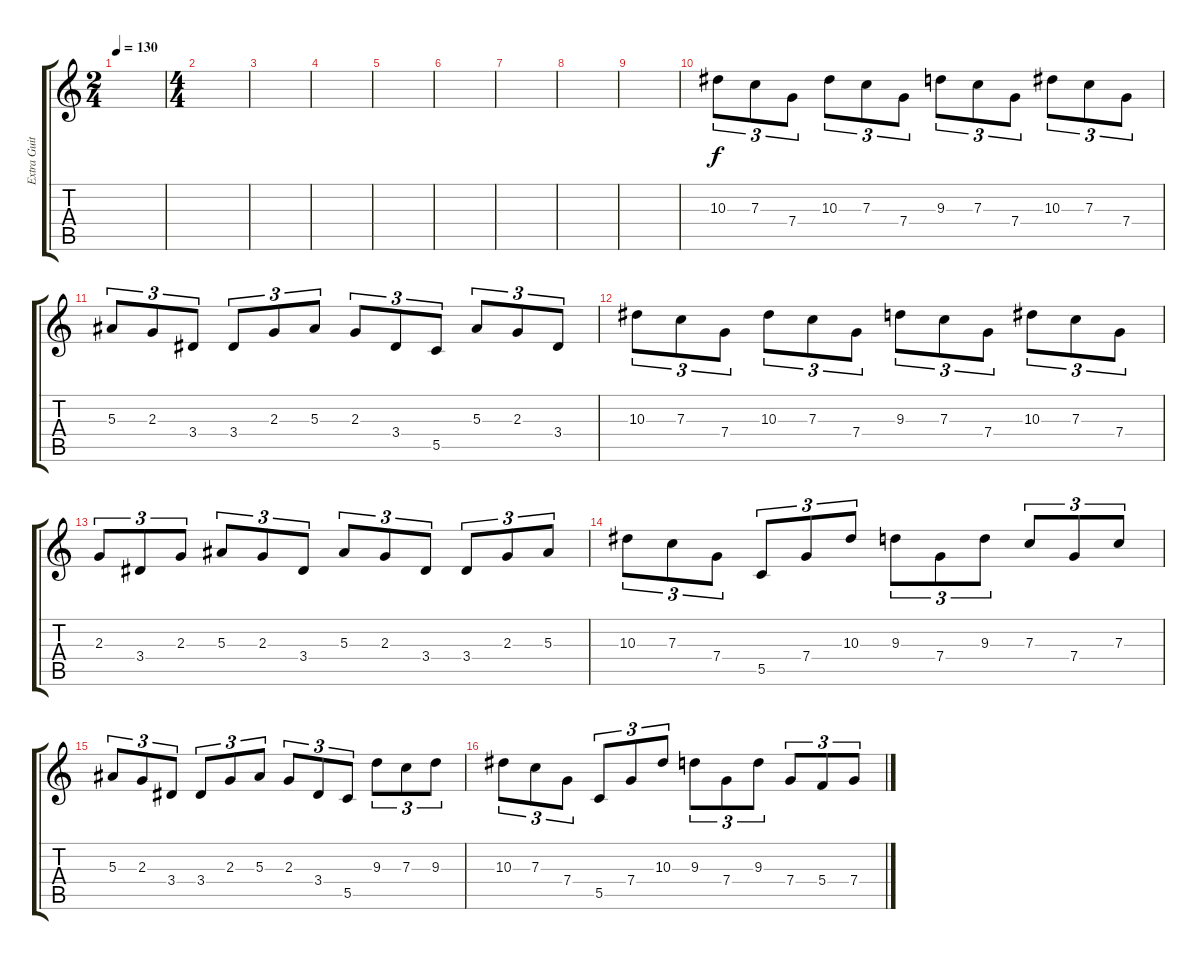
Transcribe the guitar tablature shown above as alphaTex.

\track ("Extra Guitar #1" "Extra Guit") {instrument distortionguitar}
\staff {score tabs}
\tuning (D4 A3 F3 C3 G2 C2) {hide}
\ts (2 4)
\tempo 130
\clef g2
\ks c
|
\ts (4 4)
|
|
|
|
|
|
|
|
10.3.8{tu (3 2) volume 11} 7.3.8{tu (3 2)} 7.4.8{tu (3 2)} 10.3.8{tu (3 2)} 7.3.8{tu (3 2)} 7.4.8{tu (3 2)} 9.3.8{tu (3 2)} 7.3.8{tu (3 2)} 7.4.8{tu (3 2)} 10.3.8{tu (3 2)} 7.3.8{tu (3 2)} 7.4.8{tu (3 2)} |
5.3.8{tu (3 2)} 2.3.8{tu (3 2)} 3.4.8{tu (3 2)} 3.4.8{tu (3 2)} 2.3.8{tu (3 2)} 5.3.8{tu (3 2)} 2.3.8{tu (3 2)} 3.4.8{tu (3 2)} 5.5.8{tu (3 2)} 5.3.8{tu (3 2)} 2.3.8{tu (3 2)} 3.4.8{tu (3 2)} |
10.3.8{tu (3 2)} 7.3.8{tu (3 2)} 7.4.8{tu (3 2)} 10.3.8{tu (3 2)} 7.3.8{tu (3 2)} 7.4.8{tu (3 2)} 9.3.8{tu (3 2)} 7.3.8{tu (3 2)} 7.4.8{tu (3 2)} 10.3.8{tu (3 2)} 7.3.8{tu (3 2)} 7.4.8{tu (3 2)} |
2.3.8{tu (3 2)} 3.4.8{tu (3 2)} 2.3.8{tu (3 2)} 5.3.8{tu (3 2)} 2.3.8{tu (3 2)} 3.4.8{tu (3 2)} 5.3.8{tu (3 2)} 2.3.8{tu (3 2)} 3.4.8{tu (3 2)} 3.4.8{tu (3 2)} 2.3.8{tu (3 2)} 5.3.8{tu (3 2)} |
10.3.8{tu (3 2)} 7.3.8{tu (3 2)} 7.4.8{tu (3 2)} 5.5.8{tu (3 2)} 7.4.8{tu (3 2)} 10.3.8{tu (3 2)} 9.3.8{tu (3 2)} 7.4.8{tu (3 2)} 9.3.8{tu (3 2)} 7.3.8{tu (3 2)} 7.4.8{tu (3 2)} 7.3.8{tu (3 2)} |
5.3.8{tu (3 2)} 2.3.8{tu (3 2)} 3.4.8{tu (3 2)} 3.4.8{tu (3 2)} 2.3.8{tu (3 2)} 5.3.8{tu (3 2)} 2.3.8{tu (3 2)} 3.4.8{tu (3 2)} 5.5.8{tu (3 2)} 9.3.8{tu (3 2)} 7.3.8{tu (3 2)} 9.3.8{tu (3 2)} |
10.3.8{tu (3 2)} 7.3.8{tu (3 2)} 7.4.8{tu (3 2)} 5.5.8{tu (3 2)} 7.4.8{tu (3 2)} 10.3.8{tu (3 2)} 9.3.8{tu (3 2)} 7.4.8{tu (3 2)} 9.3.8{tu (3 2)} 7.4.8{tu (3 2)} 5.4.8{tu (3 2)} 7.4.8{tu (3 2)}
